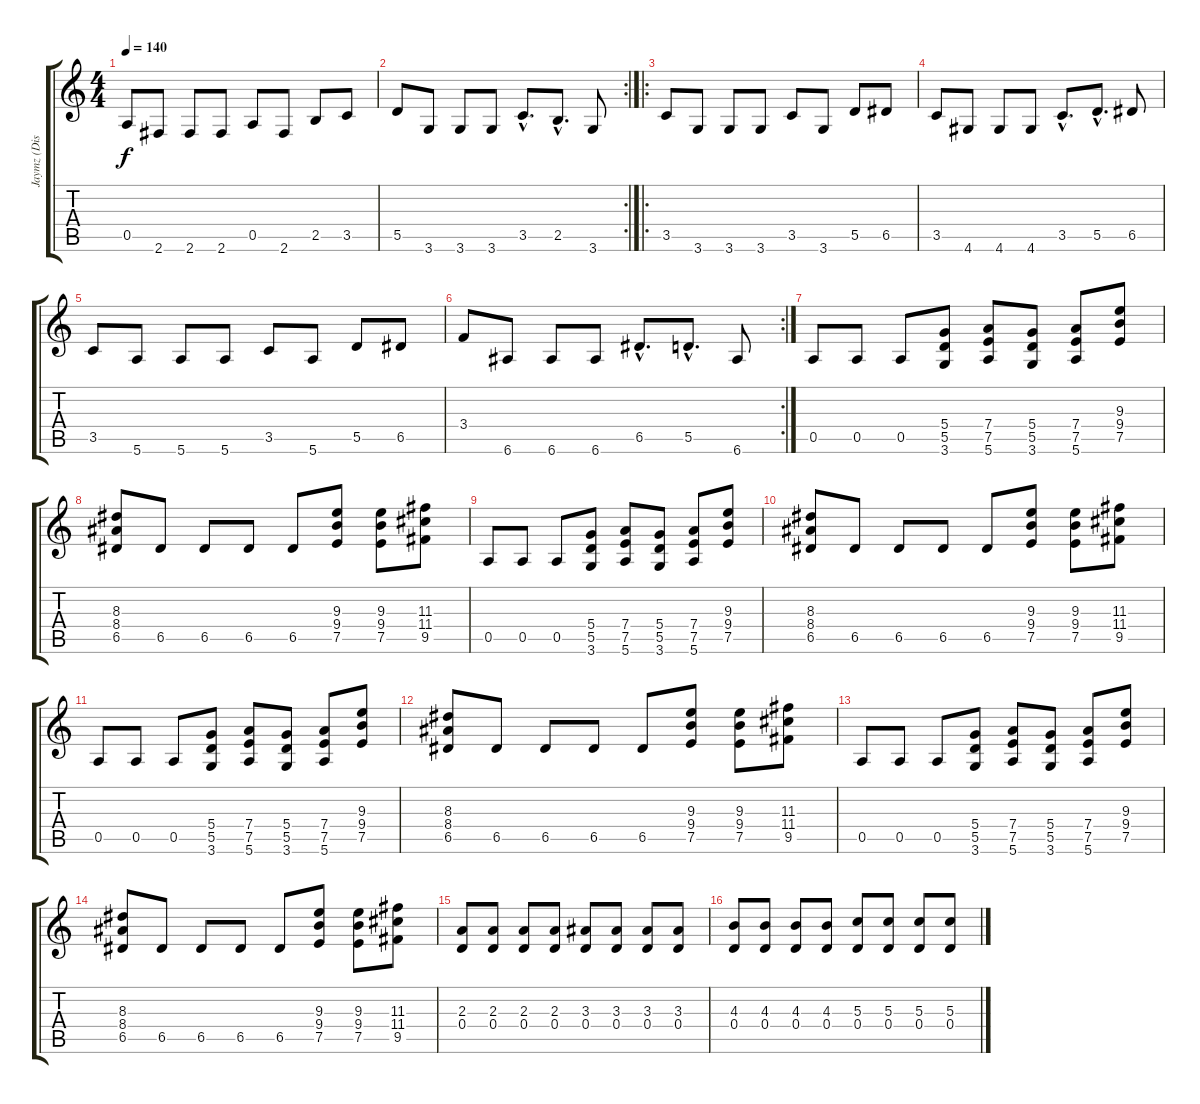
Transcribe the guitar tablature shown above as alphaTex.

\track ("Jaymz (Disto Gtr)" "Jaymz (Dis") {instrument distortionguitar}
\staff {score tabs}
\tuning (E4 B3 G3 D3 A2 E2) {hide}
\ts (4 4)
\tempo 140
\clef g2
\ks c
0.5.8{dy f} 2.6.8 2.6.8 2.6.8 0.5.8 2.6.8 2.5.8 3.5.8 |
\rc 2
5.5.8 3.6.8 3.6.8 3.6.8 3.5{hac}.8{d} 2.5{hac}.8{d} 3.6.8 |
\ro
3.5.8 3.6.8 3.6.8 3.6.8 3.5.8 3.6.8 5.5.8 6.5.8 |
3.5.8 4.6.8 4.6.8 4.6.8 3.5{hac}.8{d} 5.5{hac}.8{d} 6.5.8 |
3.5.8 5.6.8 5.6.8 5.6.8 3.5.8 5.6.8 5.5.8 6.5.8 |
\rc 2
3.4.8 6.6.8 6.6.8 6.6.8 6.5{hac}.8{d} 5.5{hac}.8{d} 6.6.8 |
0.5.8 0.5.8 0.5.8 (5.4 5.5 3.6).8 (7.4 7.5 5.6).8 (5.4 5.5 3.6).8 (7.4 7.5 5.6).8 (9.3 9.4 7.5).8 |
(8.3 8.4 6.5).8 6.5.8 6.5.8 6.5.8 6.5.8 (9.3 9.4 7.5).8 (9.3 9.4 7.5).8 (11.3 11.4 9.5).8 |
0.5.8 0.5.8 0.5.8 (5.4 5.5 3.6).8 (7.4 7.5 5.6).8 (5.4 5.5 3.6).8 (7.4 7.5 5.6).8 (9.3 9.4 7.5).8 |
(8.3 8.4 6.5).8 6.5.8 6.5.8 6.5.8 6.5.8 (9.3 9.4 7.5).8 (9.3 9.4 7.5).8 (11.3 11.4 9.5).8 |
0.5.8 0.5.8 0.5.8 (5.4 5.5 3.6).8 (7.4 7.5 5.6).8 (5.4 5.5 3.6).8 (7.4 7.5 5.6).8 (9.3 9.4 7.5).8 |
(8.3 8.4 6.5).8 6.5.8 6.5.8 6.5.8 6.5.8 (9.3 9.4 7.5).8 (9.3 9.4 7.5).8 (11.3 11.4 9.5).8 |
0.5.8 0.5.8 0.5.8 (5.4 5.5 3.6).8 (7.4 7.5 5.6).8 (5.4 5.5 3.6).8 (7.4 7.5 5.6).8 (9.3 9.4 7.5).8 |
(8.3 8.4 6.5).8 6.5.8 6.5.8 6.5.8 6.5.8 (9.3 9.4 7.5).8 (9.3 9.4 7.5).8 (11.3 11.4 9.5).8 |
(2.3 0.4).8 (2.3 0.4).8 (2.3 0.4).8 (2.3 0.4).8 (3.3 0.4).8 (3.3 0.4).8 (3.3 0.4).8 (3.3 0.4).8 |
(4.3 0.4).8 (4.3 0.4).8 (4.3 0.4).8 (4.3 0.4).8 (5.3 0.4).8 (5.3 0.4).8 (5.3 0.4).8 (5.3 0.4).8
